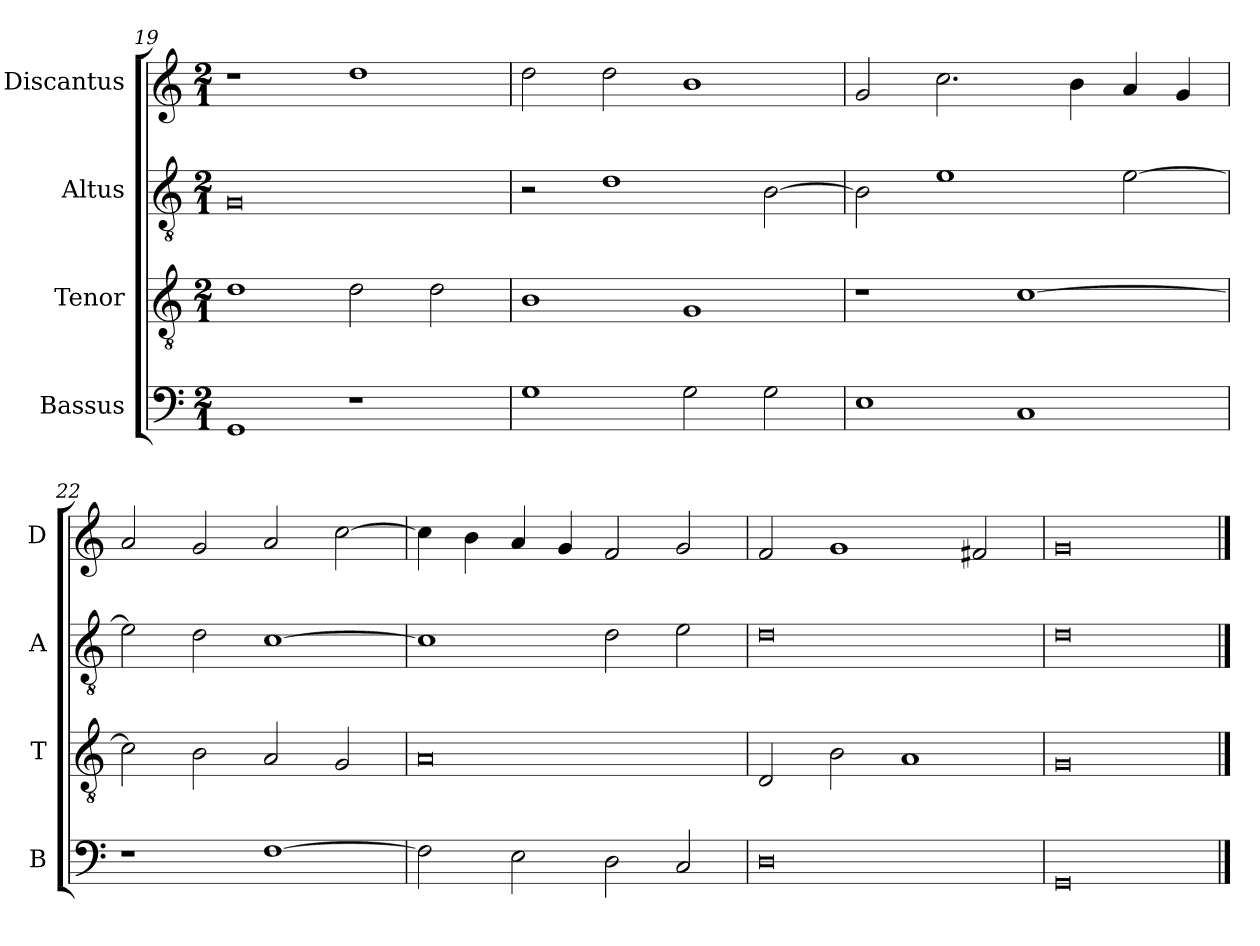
**kern	**kern	**kern	**kern
*part4	*part3	*part2	*part1
*staff4	*staff3	*staff2	*staff1
*I"Bassus	*I"Tenor	*I"Altus	*I"Discantus
*I'B	*I'T	*I'A	*I'D
*clefF4	*clefGv2	*clefGv2	*clefG2
*k[]	*k[]	*k[]	*k[]
*M2/1	*M2/1	*M2/1	*M2/1
=19	=19	=19	=19
1GG	1d	0G	1r
1r	2d\	.	1dd
.	2d\	.	.
=20	=20	=20	=20
1G	1B	2r	2dd\
.	.	1d	2dd\
2G\	1G	.	1b
2G\	.	[2B\	.
=21	=21	=21	=21
1E	1r	2B\]	2g/
.	.	1e	2.cc\
1C	[1c	.	.
.	.	.	4b\
.	.	[2e\	4a/
.	.	.	4g/
=22	=22	=22	=22
1r	2c\]	2e\]	2a/
.	2B\	2d\	2g/
[1F	2A/	[1c	2a/
.	2G/	.	[2cc\
=23	=23	=23	=23
2F\]	0A	1c]	4cc\]
.	.	.	4b\
2E\	.	.	4a/
.	.	.	4g/
2D\	.	2d\	2f/
2C/	.	2e\	2g/
=24	=24	=24	=24
0D	2D/	0d	2f/
.	2B\	.	1g
.	1A	.	.
.	.	.	2f#X/
=25	=25	=25	=25
0GG	0G	0d	0g
==	==	==	==
*-	*-	*-	*-
